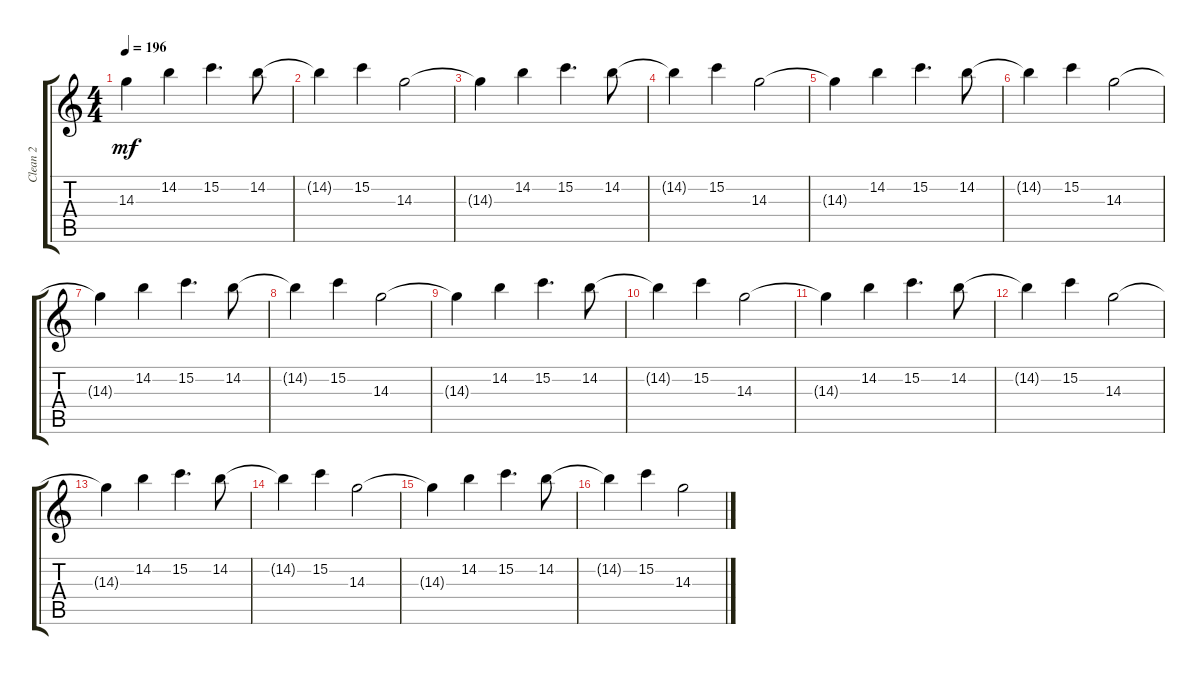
\track ("Clean 2" "Clean 2") {instrument electricguitarclean}
\staff {score tabs}
\tuning (D4 A3 F3 C3 G2 C2) {hide}
\ts (4 4)
\tempo 196
\clef g2
\ks aminor
14.3{t}.4{dy mf} 14.2.4 15.2.4{d} 14.2.8 |
14.2{t}.4 15.2.4 14.3.2 |
14.3{t}.4 14.2.4 15.2.4{d} 14.2.8 |
14.2{t}.4 15.2.4 14.3.2 |
14.3{t}.4 14.2.4 15.2.4{d} 14.2.8 |
14.2{t}.4 15.2.4 14.3.2 |
14.3{t}.4 14.2.4 15.2.4{d} 14.2.8 |
14.2{t}.4 15.2.4 14.3.2 |
14.3{t}.4 14.2.4 15.2.4{d} 14.2.8 |
14.2{t}.4 15.2.4 14.3.2 |
14.3{t}.4 14.2.4 15.2.4{d} 14.2.8 |
14.2{t}.4 15.2.4 14.3.2 |
14.3{t}.4 14.2.4 15.2.4{d} 14.2.8 |
14.2{t}.4 15.2.4 14.3.2 |
14.3{t}.4 14.2.4 15.2.4{d} 14.2.8 |
14.2{t}.4 15.2.4 14.3.2
